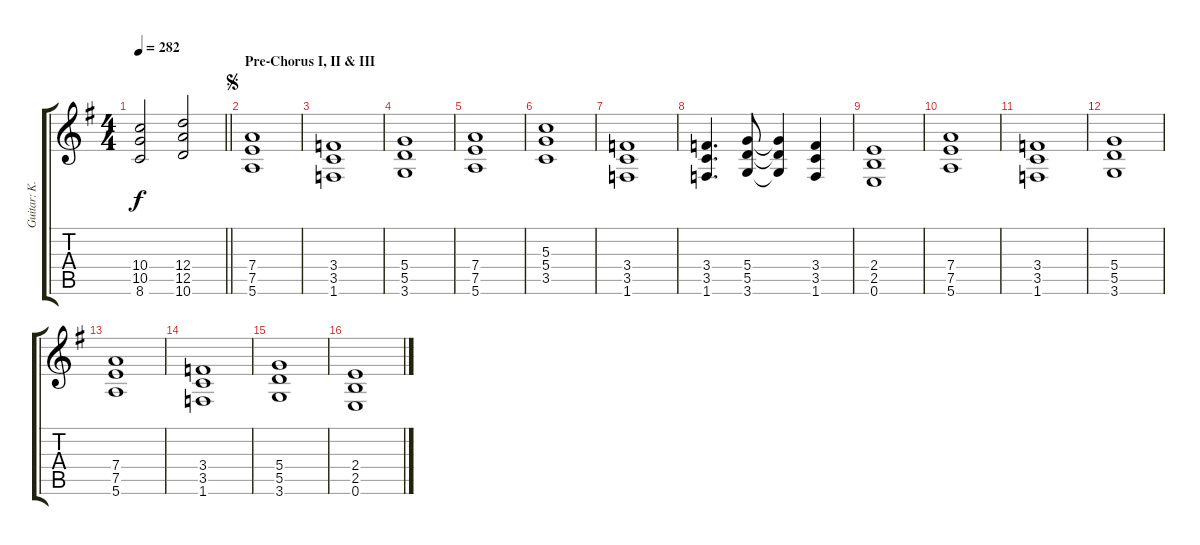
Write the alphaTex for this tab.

\track ("Guitar: K.K." "Guitar: K.") {instrument overdrivenguitar}
\staff {score tabs}
\tuning (E4 B3 G3 D3 A2 E2) {hide}
\ts (4 4)
\tempo 282
\clef g2
\barLineRight lightlight
\ks g
(10.4 10.5 8.6).2{dy f} (12.4 12.5 10.6).2 |
\section ("" "Pre-Chorus I, II & III")
\jump segno
(7.4 7.5 5.6).1 |
(3.4 3.5 1.6).1 |
(5.4 5.5 3.6).1 |
(7.4 7.5 5.6).1 |
(5.3 5.4 3.5).1 |
(3.4 3.5 1.6).1 |
(3.4 3.5 1.6).4{d} (5.4 5.5 3.6).8 (5.4{t} 5.5{t} 3.6{t}).4 (3.4 3.5 1.6).4 |
(2.4 2.5 0.6).1 |
(7.4 7.5 5.6).1 |
(3.4 3.5 1.6).1 |
(5.4 5.5 3.6).1 |
(7.4 7.5 5.6).1 |
(3.4 3.5 1.6).1 |
(5.4 5.5 3.6).1 |
(2.4 2.5 0.6).1
